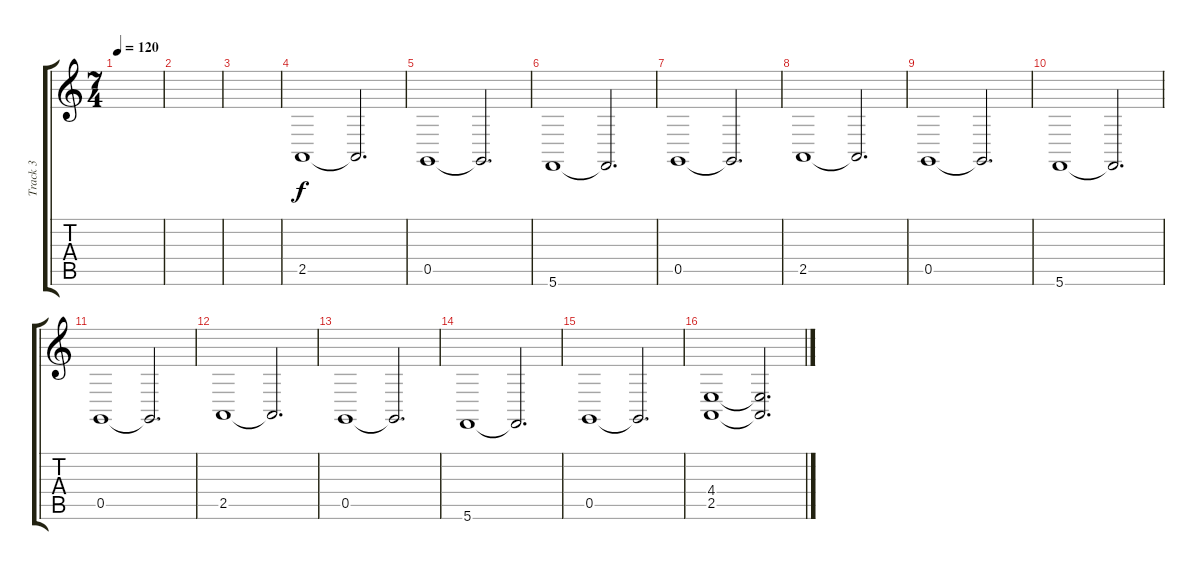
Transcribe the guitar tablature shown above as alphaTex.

\track ("Track 3" "Track 3") {instrument pad2warm}
\staff {score tabs}
\tuning (D4 A3 F3 C3 G2 C2) {hide}
\ts (7 4)
\tempo 120
\clef g2
\ks c
|
|
|
2.5.1{volume 11} 2.5{t}.2{d} |
0.5.1 0.5{t}.2{d} |
5.6.1 5.6{t}.2{d} |
0.5.1 0.5{t}.2{d} |
2.5.1 2.5{t}.2{d} |
0.5.1 0.5{t}.2{d} |
5.6.1 5.6{t}.2{d} |
0.5.1 0.5{t}.2{d} |
2.5.1 2.5{t}.2{d} |
0.5.1 0.5{t}.2{d} |
5.6.1 5.6{t}.2{d} |
0.5.1 0.5{t}.2{d} |
(4.4 2.5).1 (4.4{t} 2.5{t}).2{d}
